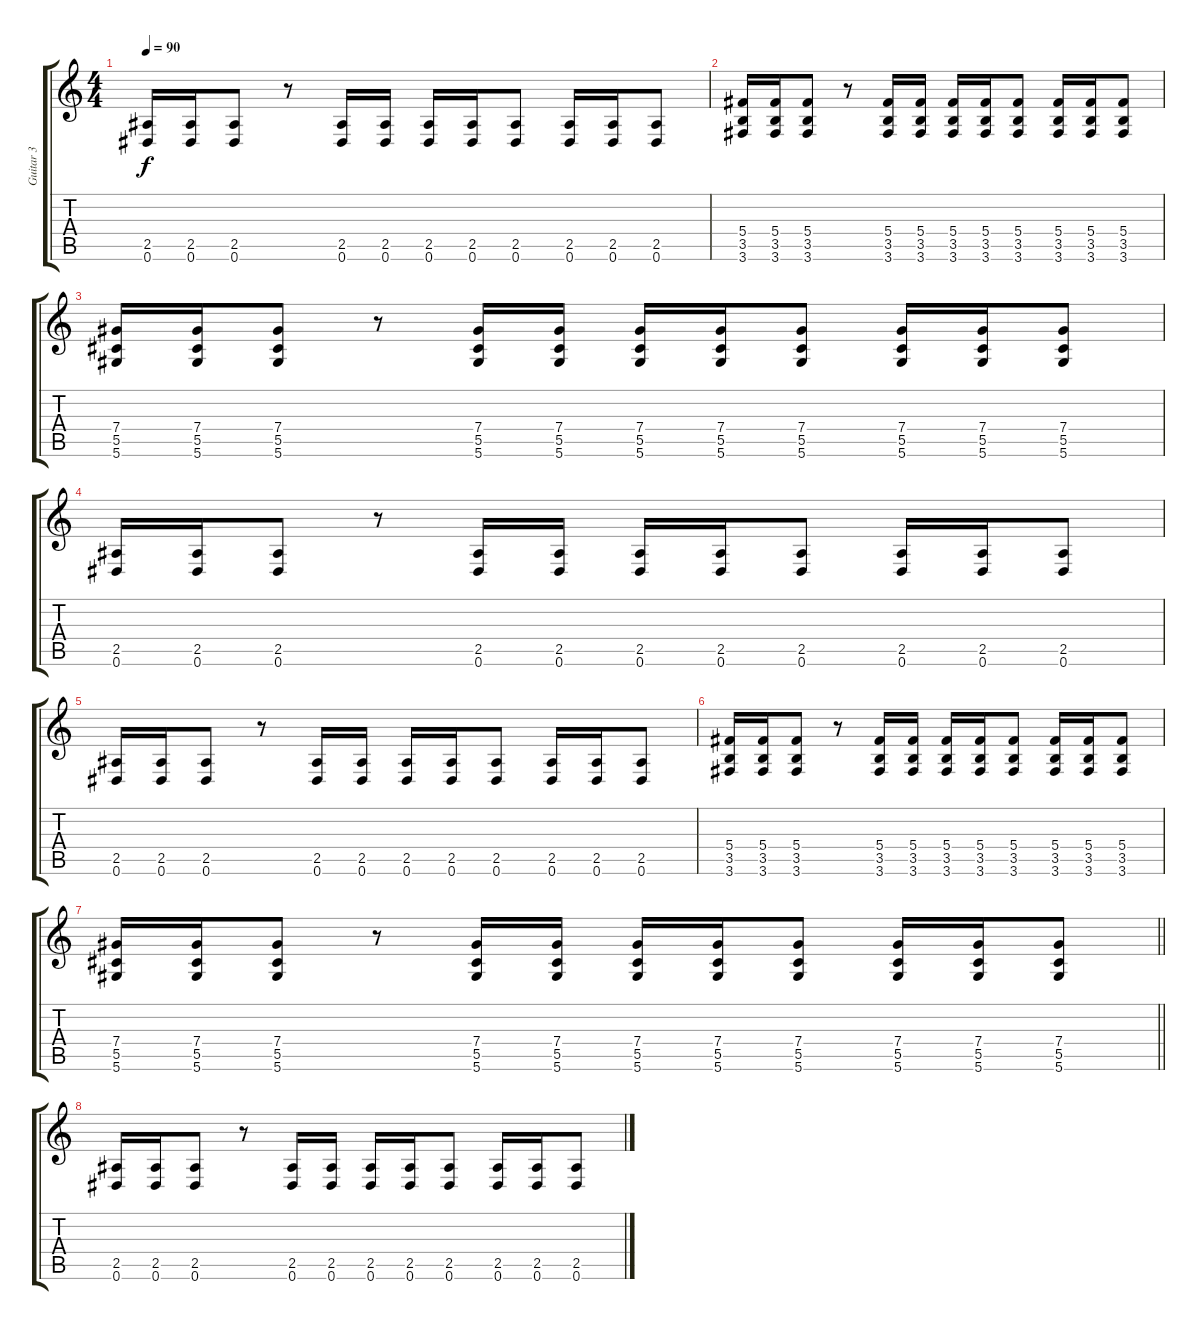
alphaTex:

\track ("Guitar 3" "Guitar 3") {instrument distortionguitar}
\staff {score tabs}
\tuning (Eb4 Bb3 Gb3 Db3 Ab2 Eb2) {hide}
\ts (4 4)
\tempo 90
\clef g2
\ks c
(2.5 0.6).16{dy f} (2.5 0.6).16 (2.5 0.6).8 r.8 (2.5 0.6).16 (2.5 0.6).16 (2.5 0.6).16 (2.5 0.6).16 (2.5 0.6).8 (2.5 0.6).16 (2.5 0.6).16 (2.5 0.6).8 |
(5.4 3.5 3.6).16 (5.4 3.5 3.6).16 (5.4 3.5 3.6).8 r.8 (5.4 3.5 3.6).16 (5.4 3.5 3.6).16 (5.4 3.5 3.6).16 (5.4 3.5 3.6).16 (5.4 3.5 3.6).8 (5.4 3.5 3.6).16 (5.4 3.5 3.6).16 (5.4 3.5 3.6).8 |
(7.4 5.5 5.6).16 (7.4 5.5 5.6).16 (7.4 5.5 5.6).8 r.8 (7.4 5.5 5.6).16 (7.4 5.5 5.6).16 (7.4 5.5 5.6).16 (7.4 5.5 5.6).16 (7.4 5.5 5.6).8 (7.4 5.5 5.6).16 (7.4 5.5 5.6).16 (7.4 5.5 5.6).8 |
(2.5 0.6).16 (2.5 0.6).16 (2.5 0.6).8 r.8 (2.5 0.6).16 (2.5 0.6).16 (2.5 0.6).16 (2.5 0.6).16 (2.5 0.6).8 (2.5 0.6).16 (2.5 0.6).16 (2.5 0.6).8 |
(2.5 0.6).16 (2.5 0.6).16 (2.5 0.6).8 r.8 (2.5 0.6).16 (2.5 0.6).16 (2.5 0.6).16 (2.5 0.6).16 (2.5 0.6).8 (2.5 0.6).16 (2.5 0.6).16 (2.5 0.6).8 |
(5.4 3.5 3.6).16 (5.4 3.5 3.6).16 (5.4 3.5 3.6).8 r.8 (5.4 3.5 3.6).16 (5.4 3.5 3.6).16 (5.4 3.5 3.6).16 (5.4 3.5 3.6).16 (5.4 3.5 3.6).8 (5.4 3.5 3.6).16 (5.4 3.5 3.6).16 (5.4 3.5 3.6).8 |
\barLineRight lightlight
(7.4 5.5 5.6).16 (7.4 5.5 5.6).16 (7.4 5.5 5.6).8 r.8 (7.4 5.5 5.6).16 (7.4 5.5 5.6).16 (7.4 5.5 5.6).16 (7.4 5.5 5.6).16 (7.4 5.5 5.6).8 (7.4 5.5 5.6).16 (7.4 5.5 5.6).16 (7.4 5.5 5.6).8 |
(2.5 0.6).16 (2.5 0.6).16 (2.5 0.6).8 r.8 (2.5 0.6).16 (2.5 0.6).16 (2.5 0.6).16 (2.5 0.6).16 (2.5 0.6).8 (2.5 0.6).16 (2.5 0.6).16 (2.5 0.6).8
